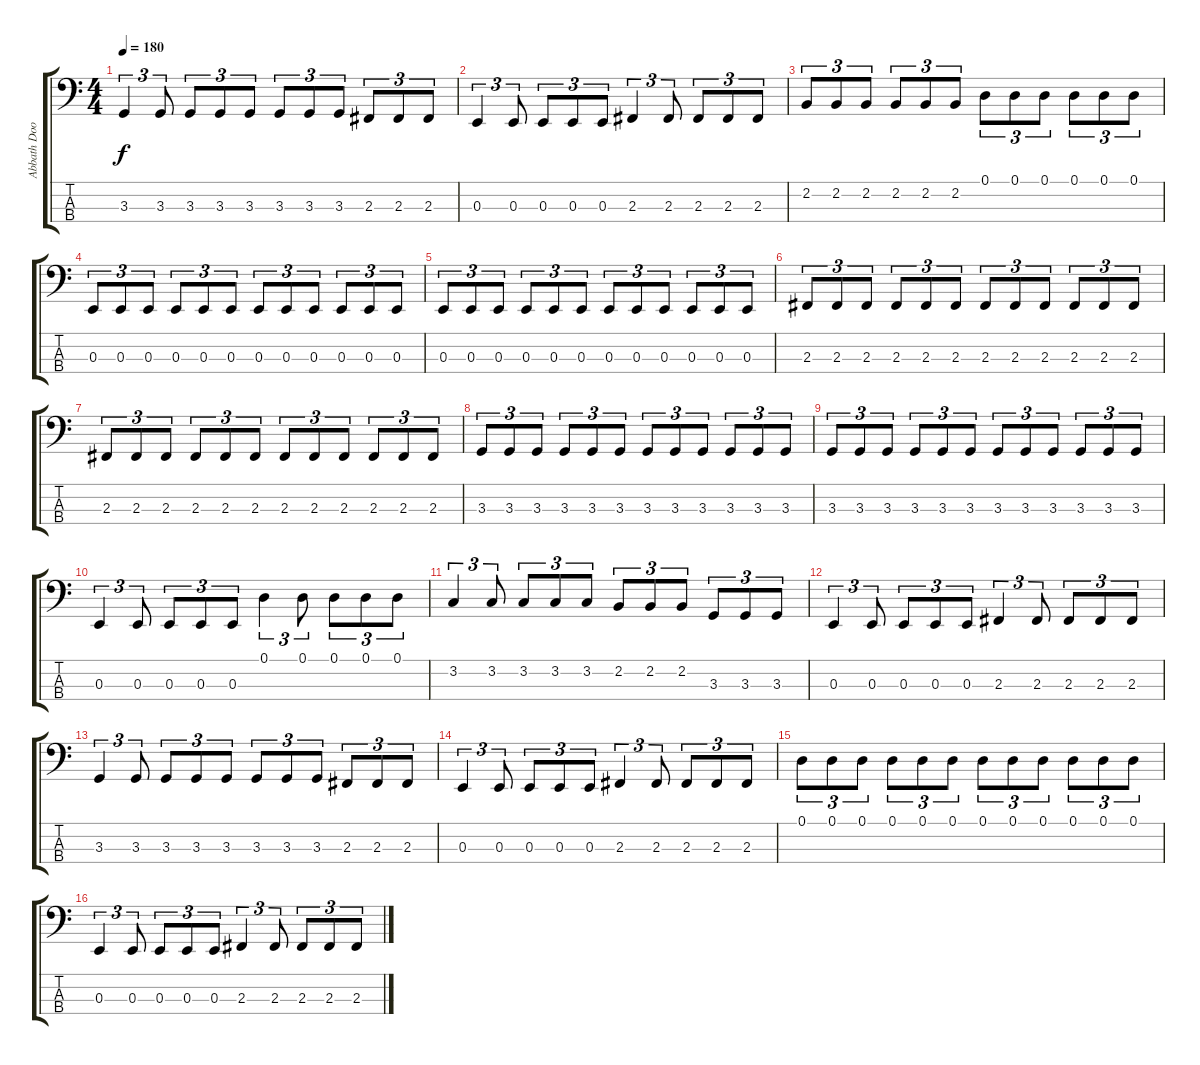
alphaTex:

\track ("Abbath Doom Occulta (Bass)" "Abbath Doo") {instrument electricbasspick}
\staff {score tabs}
\tuning (D2 A1 E1 B0) {hide}
\ts (4 4)
\tempo 180
\clef f4
\ks c
3.3.4{tu (3 2) dy f} 3.3.8{tu (3 2)} 3.3.8{tu (3 2)} 3.3.8{tu (3 2)} 3.3.8{tu (3 2)} 3.3.8{tu (3 2)} 3.3.8{tu (3 2)} 3.3.8{tu (3 2)} 2.3.8{tu (3 2)} 2.3.8{tu (3 2)} 2.3.8{tu (3 2)} |
0.3.4{tu (3 2)} 0.3.8{tu (3 2)} 0.3.8{tu (3 2)} 0.3.8{tu (3 2)} 0.3.8{tu (3 2)} 2.3.4{tu (3 2)} 2.3.8{tu (3 2)} 2.3.8{tu (3 2)} 2.3.8{tu (3 2)} 2.3.8{tu (3 2)} |
2.2.8{tu (3 2)} 2.2.8{tu (3 2)} 2.2.8{tu (3 2)} 2.2.8{tu (3 2)} 2.2.8{tu (3 2)} 2.2.8{tu (3 2)} 0.1.8{tu (3 2)} 0.1.8{tu (3 2)} 0.1.8{tu (3 2)} 0.1.8{tu (3 2)} 0.1.8{tu (3 2)} 0.1.8{tu (3 2)} |
0.3.8{tu (3 2)} 0.3.8{tu (3 2)} 0.3.8{tu (3 2)} 0.3.8{tu (3 2)} 0.3.8{tu (3 2)} 0.3.8{tu (3 2)} 0.3.8{tu (3 2)} 0.3.8{tu (3 2)} 0.3.8{tu (3 2)} 0.3.8{tu (3 2)} 0.3.8{tu (3 2)} 0.3.8{tu (3 2)} |
0.3.8{tu (3 2)} 0.3.8{tu (3 2)} 0.3.8{tu (3 2)} 0.3.8{tu (3 2)} 0.3.8{tu (3 2)} 0.3.8{tu (3 2)} 0.3.8{tu (3 2)} 0.3.8{tu (3 2)} 0.3.8{tu (3 2)} 0.3.8{tu (3 2)} 0.3.8{tu (3 2)} 0.3.8{tu (3 2)} |
2.3.8{tu (3 2)} 2.3.8{tu (3 2)} 2.3.8{tu (3 2)} 2.3.8{tu (3 2)} 2.3.8{tu (3 2)} 2.3.8{tu (3 2)} 2.3.8{tu (3 2)} 2.3.8{tu (3 2)} 2.3.8{tu (3 2)} 2.3.8{tu (3 2)} 2.3.8{tu (3 2)} 2.3.8{tu (3 2)} |
2.3.8{tu (3 2)} 2.3.8{tu (3 2)} 2.3.8{tu (3 2)} 2.3.8{tu (3 2)} 2.3.8{tu (3 2)} 2.3.8{tu (3 2)} 2.3.8{tu (3 2)} 2.3.8{tu (3 2)} 2.3.8{tu (3 2)} 2.3.8{tu (3 2)} 2.3.8{tu (3 2)} 2.3.8{tu (3 2)} |
3.3.8{tu (3 2)} 3.3.8{tu (3 2)} 3.3.8{tu (3 2)} 3.3.8{tu (3 2)} 3.3.8{tu (3 2)} 3.3.8{tu (3 2)} 3.3.8{tu (3 2)} 3.3.8{tu (3 2)} 3.3.8{tu (3 2)} 3.3.8{tu (3 2)} 3.3.8{tu (3 2)} 3.3.8{tu (3 2)} |
3.3.8{tu (3 2)} 3.3.8{tu (3 2)} 3.3.8{tu (3 2)} 3.3.8{tu (3 2)} 3.3.8{tu (3 2)} 3.3.8{tu (3 2)} 3.3.8{tu (3 2)} 3.3.8{tu (3 2)} 3.3.8{tu (3 2)} 3.3.8{tu (3 2)} 3.3.8{tu (3 2)} 3.3.8{tu (3 2)} |
0.3.4{tu (3 2)} 0.3.8{tu (3 2)} 0.3.8{tu (3 2)} 0.3.8{tu (3 2)} 0.3.8{tu (3 2)} 0.1.4{tu (3 2)} 0.1.8{tu (3 2)} 0.1.8{tu (3 2)} 0.1.8{tu (3 2)} 0.1.8{tu (3 2)} |
3.2.4{tu (3 2)} 3.2.8{tu (3 2)} 3.2.8{tu (3 2)} 3.2.8{tu (3 2)} 3.2.8{tu (3 2)} 2.2.8{tu (3 2)} 2.2.8{tu (3 2)} 2.2.8{tu (3 2)} 3.3.8{tu (3 2)} 3.3.8{tu (3 2)} 3.3.8{tu (3 2)} |
0.3.4{tu (3 2)} 0.3.8{tu (3 2)} 0.3.8{tu (3 2)} 0.3.8{tu (3 2)} 0.3.8{tu (3 2)} 2.3.4{tu (3 2)} 2.3.8{tu (3 2)} 2.3.8{tu (3 2)} 2.3.8{tu (3 2)} 2.3.8{tu (3 2)} |
3.3.4{tu (3 2)} 3.3.8{tu (3 2)} 3.3.8{tu (3 2)} 3.3.8{tu (3 2)} 3.3.8{tu (3 2)} 3.3.8{tu (3 2)} 3.3.8{tu (3 2)} 3.3.8{tu (3 2)} 2.3.8{tu (3 2)} 2.3.8{tu (3 2)} 2.3.8{tu (3 2)} |
0.3.4{tu (3 2)} 0.3.8{tu (3 2)} 0.3.8{tu (3 2)} 0.3.8{tu (3 2)} 0.3.8{tu (3 2)} 2.3.4{tu (3 2)} 2.3.8{tu (3 2)} 2.3.8{tu (3 2)} 2.3.8{tu (3 2)} 2.3.8{tu (3 2)} |
0.1.8{tu (3 2)} 0.1.8{tu (3 2)} 0.1.8{tu (3 2)} 0.1.8{tu (3 2)} 0.1.8{tu (3 2)} 0.1.8{tu (3 2)} 0.1.8{tu (3 2)} 0.1.8{tu (3 2)} 0.1.8{tu (3 2)} 0.1.8{tu (3 2)} 0.1.8{tu (3 2)} 0.1.8{tu (3 2)} |
0.3.4{tu (3 2)} 0.3.8{tu (3 2)} 0.3.8{tu (3 2)} 0.3.8{tu (3 2)} 0.3.8{tu (3 2)} 2.3.4{tu (3 2)} 2.3.8{tu (3 2)} 2.3.8{tu (3 2)} 2.3.8{tu (3 2)} 2.3.8{tu (3 2)}
